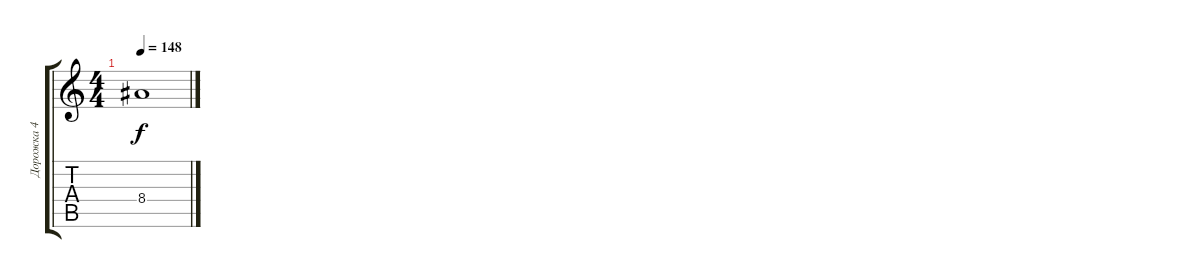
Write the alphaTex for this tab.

\track ("Дорожка 4" "Дорожка 4") {instrument distortionguitar}
\staff {score tabs}
\tuning (E4 B3 G3 D3 A2 D2) {hide}
\ts (4 4)
\tempo 148
\clef g2
\ks c
8.4.1{dy f}
